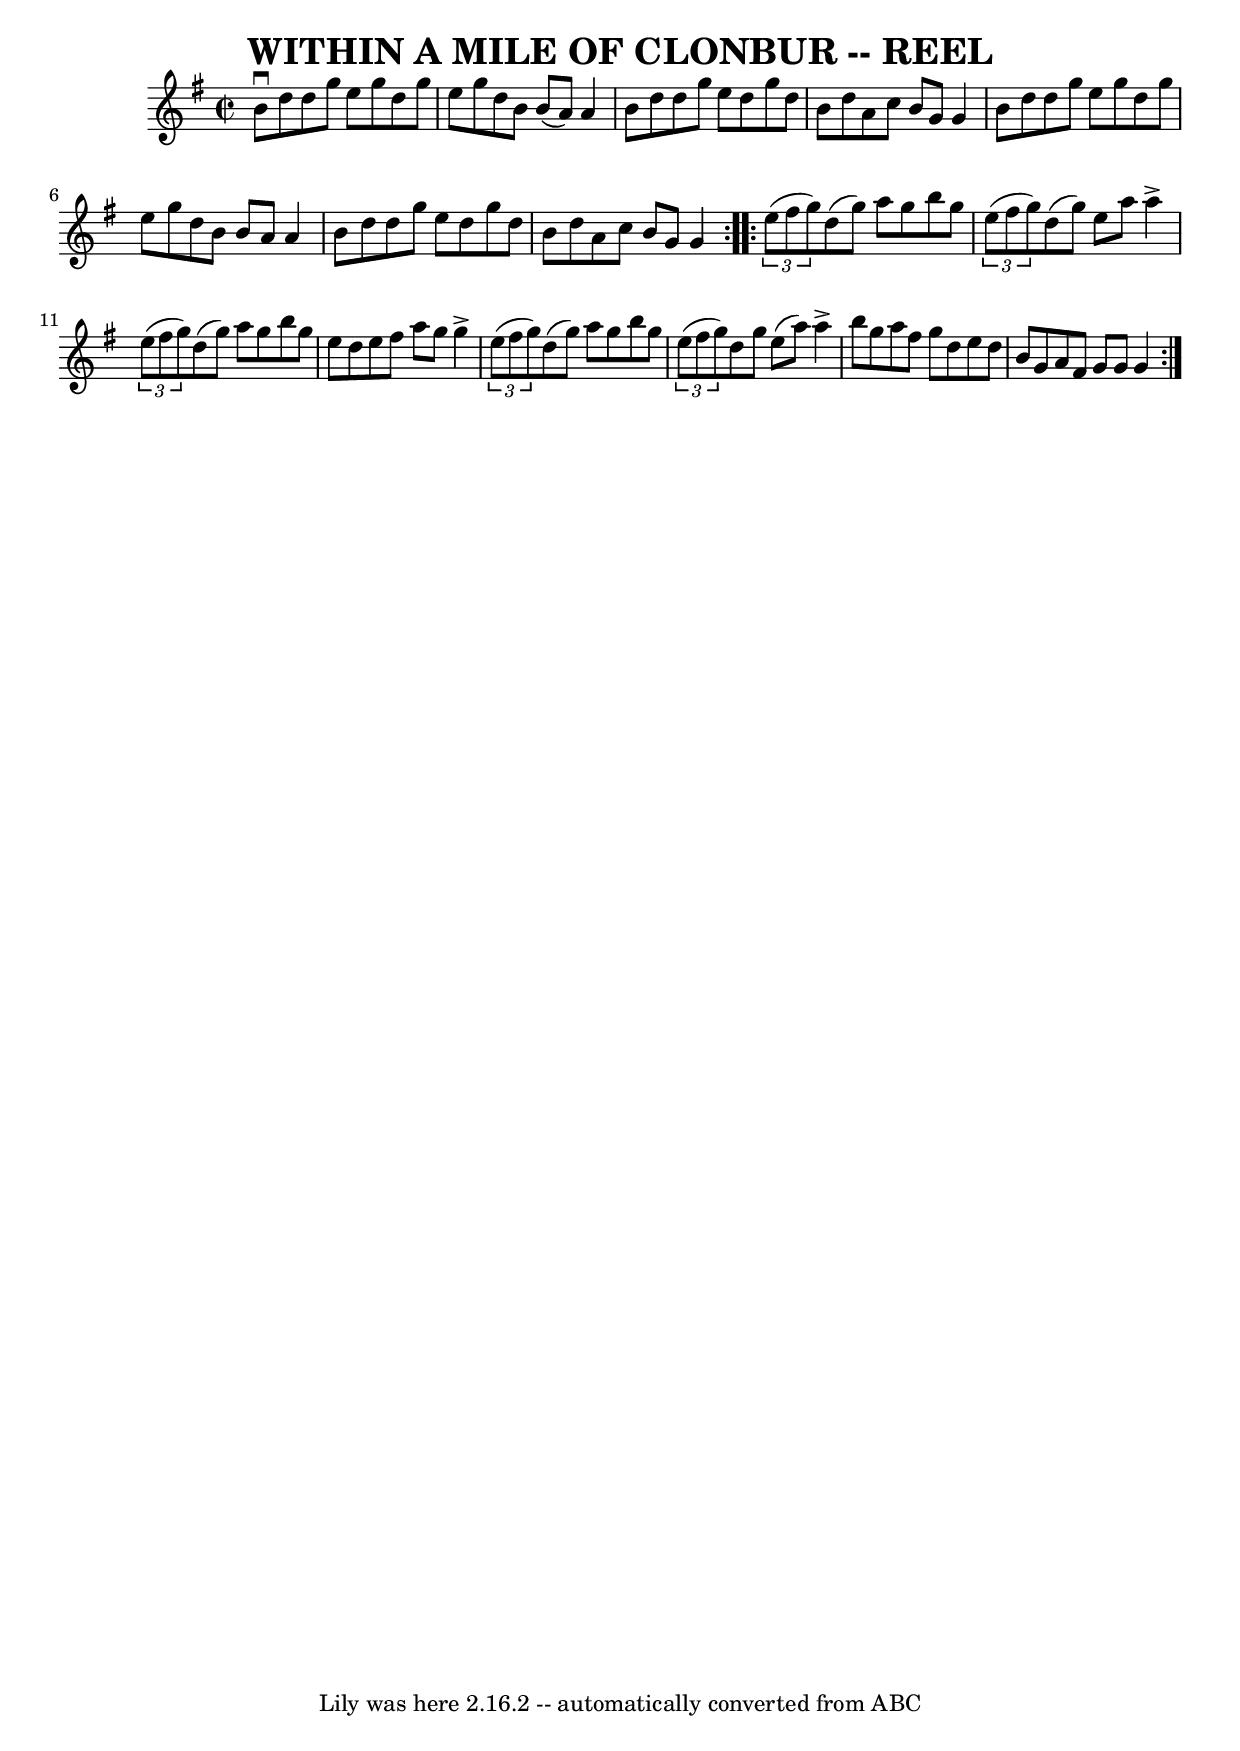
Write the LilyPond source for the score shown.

\version "2.7.40"
\include "Mammoth.ily"
\header {
	%% book = "Ryan's Mammoth Collection of Fiddle Tunes"
	crossRefNumber = "1"
	footnotes = ""
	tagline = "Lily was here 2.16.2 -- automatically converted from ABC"
	title = "WITHIN A MILE OF CLONBUR -- REEL"
}
voicedefault =  {
\set Score.defaultBarType = "empty"

\repeat volta 2 {
\override Staff.TimeSignature #'style = #'C
 \time 2/2 \key g \major b'8^\downbow d''8 d''8 g''8 e''8 g''8 
 d''8 g''8    |
 e''8 g''8 d''8 b'8 b'8 (a'8)   
a'4    |
 b'8 d''8 d''8 g''8 e''8 d''8 g''8 d''8   
 |
 b'8 d''8 a'8 c''8 b'8 g'8 g'4    |
 b'8 
 d''8 d''8 g''8 e''8 g''8 d''8 g''8    |
 e''8    
g''8 d''8 b'8 b'8 a'8 a'4    |
 b'8 d''8 d''8    
g''8 e''8 d''8 g''8 d''8    |
 b'8 d''8 a'8 c''8   
 b'8 g'8 g'4    }     \repeat volta 2 {   \times 2/3 { e''8 (fis''8  
 g''8) } d''8 (g''8) a''8 g''8 b''8 g''8    |
   
\times 2/3 { e''8 (fis''8 g''8) } d''8 (g''8) e''8 a''8 
 a''4^\accent   |
     \times 2/3 { e''8 (fis''8 g''8) }   
d''8 (g''8) a''8 g''8 b''8 g''8    |
 e''8 d''8    
e''8 fis''8 a''8 g''8 g''4^\accent   |
     \times 2/3 {   
e''8 (fis''8 g''8) } d''8 (g''8) a''8 g''8 b''8    
g''8    |
   \times 2/3 { e''8 (fis''8 g''8) } d''8 g''8  
 e''8 (a''8) a''4^\accent   |
 b''8 g''8 a''8    
fis''8 g''8 d''8 e''8 d''8    |
 b'8 g'8 a'8 fis'8 
 g'8 g'8 g'4    }   
}

\score{
    <<

	\context Staff="default"
	{
	    \voicedefault 
	}

    >>
	\layout {
	}
	\midi {}
}
